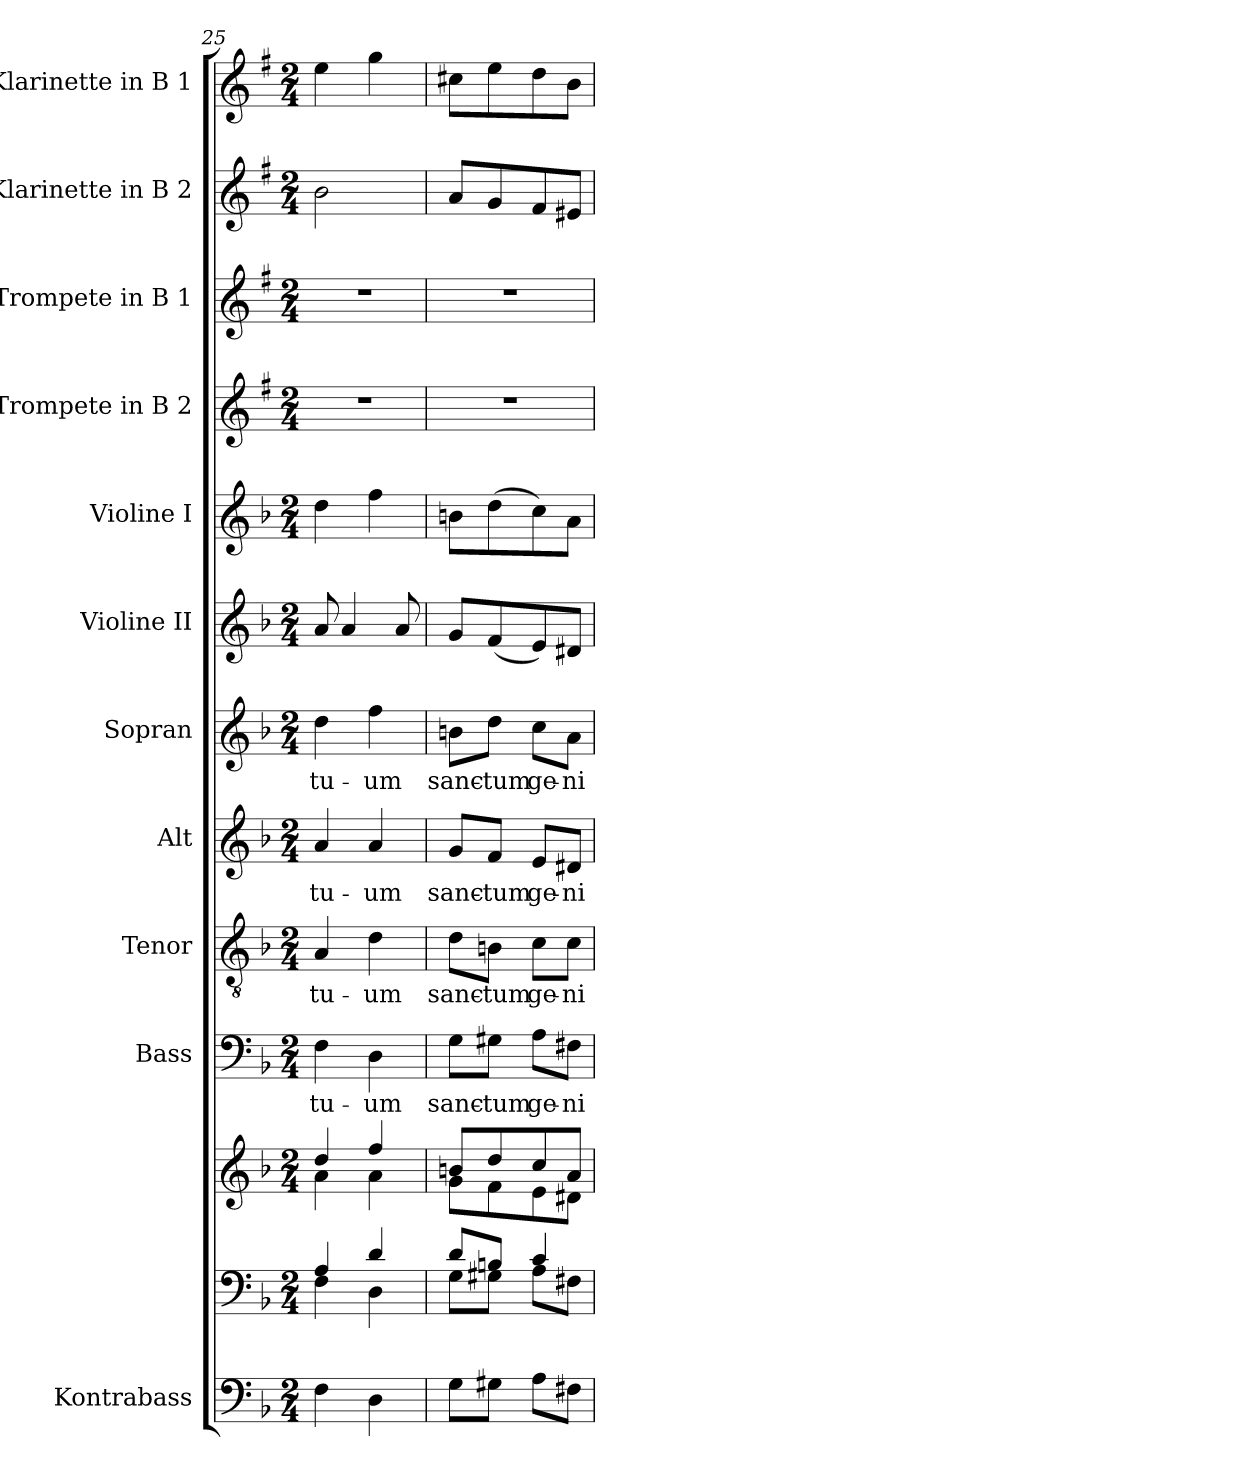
**kern	**kern	**kern	**kern	**text	**kern	**text	**kern	**text	**kern	**text	**kern	**kern	**kern	**kern	**kern	**kern
*part12	*part11	*part11	*part10	*part10	*part9	*part9	*part8	*part8	*part7	*part7	*part6	*part5	*part4	*part3	*part2	*part1
*staff13	*staff12	*staff11	*staff10	*staff10	*staff9	*staff9	*staff8	*staff8	*staff7	*staff7	*staff6	*staff5	*staff4	*staff3	*staff2	*staff1
*I"Kontrabass	*	*	*I"Bass	*	*I"Tenor	*	*I"Alt	*	*I"Sopran	*	*I"Violine II	*I"Violine I	*I"Trompete in B 2	*I"Trompete in B 1	*I"Klarinette in B 2	*I"Klarinette in B 1
*I'Kb.	*	*	*I'B	*	*I'T	*	*I'A	*	*I'S	*	*I'Vl. II	*I'Vl. I	*	*	*	*
*clefF4	*clefF4	*clefG2	*clefF4	*	*clefGv2	*	*clefG2	*	*clefG2	*	*clefG2	*clefG2	*clefG2	*clefG2	*clefG2	*clefG2
*ITrd7c12	*	*	*	*	*	*	*	*	*	*	*	*	*ITrd1c2	*ITrd1c2	*ITrd1c2	*ITrd1c2
*k[b-]	*k[b-]	*k[b-]	*k[b-]	*	*k[b-]	*	*k[b-]	*	*k[b-]	*	*k[b-]	*k[b-]	*k[b-]	*k[b-]	*k[b-]	*k[b-]
*F:	*F:	*F:	*F:	*	*F:	*	*F:	*	*F:	*	*F:	*F:	*F:	*F:	*F:	*F:
*M2/4	*M2/4	*M2/4	*M2/4	*	*M2/4	*	*M2/4	*	*M2/4	*	*M2/4	*M2/4	*M2/4	*M2/4	*M2/4	*M2/4
=25	=25	=25	=25	=25	=25	=25	=25	=25	=25	=25	=25	=25	=25	=25	=25	=25
*	*^	*^	*	*	*	*	*	*	*	*	*	*	*	*	*	*
!	!	!	!	!	!	!LO:LY:b	!	!LO:LY:b	!	!LO:LY:b	!	!LO:LY:b	!	!	!	!	!	!
4FF\	4A/	4F\	4dd/	4a\	4F\	tu-	4A/	tu-	4a/	tu-	4dd\	tu-	8a/	4dd\	2r	2r	2a\	4dd\
.	.	.	.	.	.	.	.	.	.	.	.	.	4a/	.	.	.	.	.
!	!	!	!	!	!	!LO:LY:b	!	!LO:LY:b	!	!LO:LY:b	!	!LO:LY:b	!	!	!	!	!	!
4DD\	4d/	4D\	4ff/	4a\	4D\	-um	4d\	-um	4a/	-um	4ff\	-um	.	4ff\	.	.	.	4ff\
.	.	.	.	.	.	.	.	.	.	.	.	.	8a/	.	.	.	.	.
=26	=26	=26	=26	=26	=26	=26	=26	=26	=26	=26	=26	=26	=26	=26	=26	=26	=26	=26
!	!	!	!	!	!	!LO:LY:b	!	!LO:LY:b	!	!LO:LY:b	!	!LO:LY:b	!	!	!	!	!	!
8GG\L	8d/L	8G\L	8bn/L	8g\L	8G\L	sanc-	8d\L	sanc-	8g/L	sanc-	8bn\L	sanc-	8g/L	8bn\L	2r	2r	8g/L	8bn\L
!	!	!	!	!	!	!LO:LY:b	!	!LO:LY:b	!	!LO:LY:b	!	!LO:LY:b	!	!	!	!	!	!
8GG#X\J	8Bn/J	8G#X\J	8dd/	8f\	8G#X\J	-tum	8Bn\J	-tum	8f/J	-tum	8dd\J	-tum	(<8f/	(>8dd\	.	.	8f/	8dd\
!	!	!	!	!	!	!LO:LY:b	!	!LO:LY:b	!	!LO:LY:b	!	!LO:LY:b	!	!	!	!	!	!
8AA\L	4c/	8A\L	8cc/	8e\	8A\L	ge-	8c\L	ge-	8e/L	ge-	8cc\L	ge-	8e/)	8cc\)	.	.	8e/	8cc\
!	!	!	!	!	!	!LO:LY:b	!	!LO:LY:b	!	!LO:LY:b	!	!LO:LY:b	!	!	!	!	!	!
8FF#X\J	.	8F#X\J	8a/J	8d#X\J	8F#X\J	-ni-	8c\J	-ni-	8d#X/J	-ni-	8a\J	-ni-	8d#X/J	8a\J	.	.	8d#X/J	8a\J
*	*v	*v	*	*	*	*	*	*	*	*	*	*	*	*	*	*	*	*
*	*	*v	*v	*	*	*	*	*	*	*	*	*	*	*	*	*	*
=	=	=	=	=	=	=	=	=	=	=	=	=	=	=	=	=
*-	*-	*-	*-	*-	*-	*-	*-	*-	*-	*-	*-	*-	*-	*-	*-	*-
